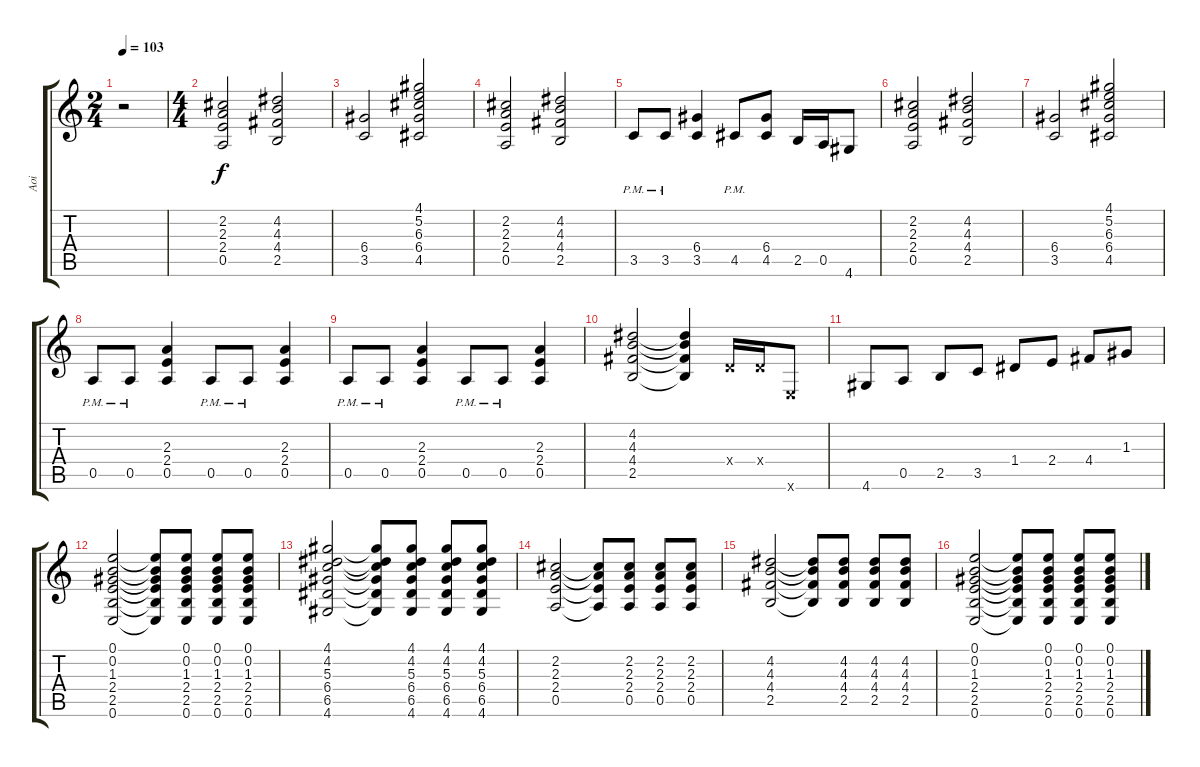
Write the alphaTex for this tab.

\track ("Aoi" "Aoi") {instrument acousticguitarsteel}
\staff {score tabs}
\tuning (E4 B3 G3 D3 A2 E2) {hide}
\ts (2 4)
\tempo 103
\clef g2
\ks c
r.2{dy f} |
\ts (4 4)
(2.2 2.3 2.4 0.5).2{instrument overdrivenguitar} (4.2 4.3 4.4 2.5).2 |
(6.4 3.5).2 (4.1 5.2 6.3 6.4 4.5).2 |
(2.2 2.3 2.4 0.5).2 (4.2 4.3 4.4 2.5).2 |
3.5{pm}.8 3.5{pm}.8 (6.4 3.5).4 4.5{pm}.8 (6.4 4.5).8 2.5.16 0.5.16 4.6.8 |
(2.2 2.3 2.4 0.5).2 (4.2 4.3 4.4 2.5).2 |
(6.4 3.5).2 (4.1 5.2 6.3 6.4 4.5).2 |
0.5{pm}.8 0.5{pm}.8 (2.3 2.4 0.5).4 0.5{pm}.8 0.5{pm}.8 (2.3 2.4 0.5).4 |
0.5{pm}.8 0.5{pm}.8 (2.3 2.4 0.5).4 0.5{pm}.8 0.5{pm}.8 (2.3 2.4 0.5).4 |
(4.2 4.3 4.4 2.5).2 (4.2{t} 4.3{t} 4.4{t} 2.5{t}).4 0.4{x}.16 0.4{x}.16 0.6{x}.8 |
4.6.8 0.5.8 2.5.8 3.5.8 1.4.8 2.4.8 4.4.8 1.3.8 |
(0.1 0.2 1.3 2.4 2.5 0.6).2 (0.1{t} 0.2{t} 1.3{t} 2.4{t} 2.5{t} 0.6{t}).8 (0.1 0.2 1.3 2.4 2.5 0.6).8 (0.1 0.2 1.3 2.4 2.5 0.6).8 (0.1 0.2 1.3 2.4 2.5 0.6).8 |
(4.1 4.2 5.3 6.4 6.5 4.6).2 (4.1{t} 4.2{t} 5.3{t} 6.4{t} 6.5{t} 4.6{t}).8 (4.1 4.2 5.3 6.4 6.5 4.6).8 (4.1 4.2 5.3 6.4 6.5 4.6).8 (4.1 4.2 5.3 6.4 6.5 4.6).8 |
(2.2 2.3 2.4 0.5).2 (2.2{t} 2.3{t} 2.4{t} 0.5{t}).8 (2.2 2.3 2.4 0.5).8 (2.2 2.3 2.4 0.5).8 (2.2 2.3 2.4 0.5).8 |
(4.2 4.3 4.4 2.5).2 (4.2{t} 4.3{t} 4.4{t} 2.5{t}).8 (4.2 4.3 4.4 2.5).8 (4.2 4.3 4.4 2.5).8 (4.2 4.3 4.4 2.5).8 |
(0.1 0.2 1.3 2.4 2.5 0.6).2 (0.1{t} 0.2{t} 1.3{t} 2.4{t} 2.5{t} 0.6{t}).8 (0.1 0.2 1.3 2.4 2.5 0.6).8 (0.1 0.2 1.3 2.4 2.5 0.6).8 (0.1 0.2 1.3 2.4 2.5 0.6).8
